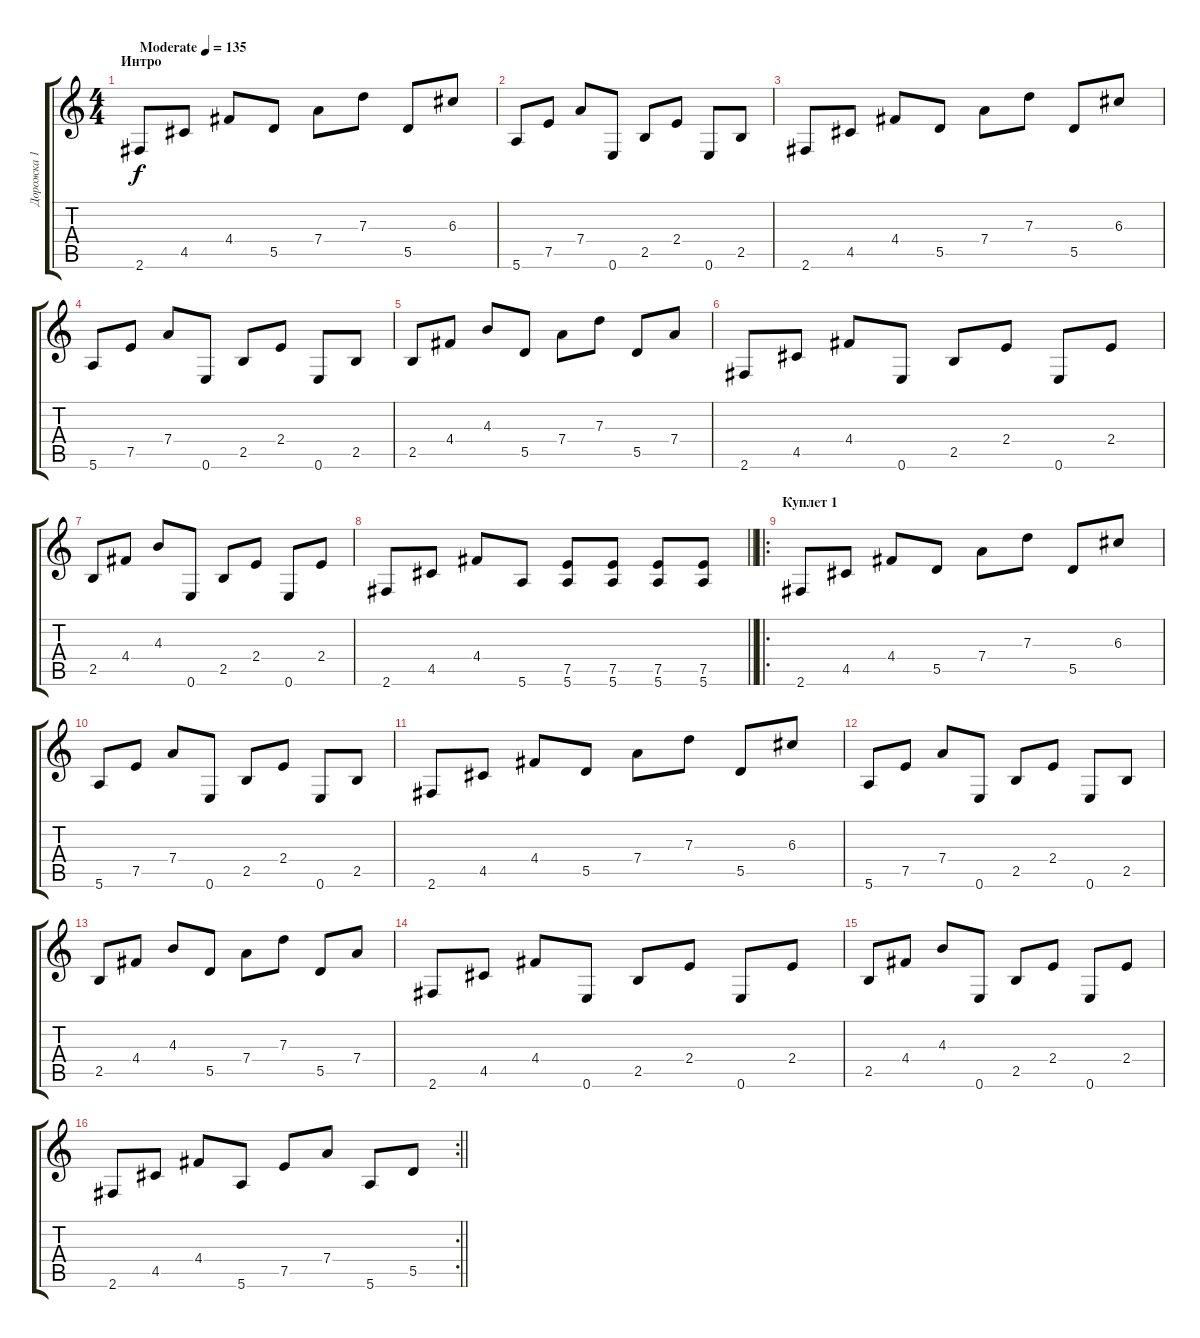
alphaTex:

\track ("Дорожка 1" "Дорожка 1") {instrument acousticguitarsteel}
\staff {score tabs}
\tuning (E4 B3 G3 D3 A2 E2) {hide}
\ts (4 4)
\section ("" "Интро")
\tempo (135 "Moderate")
\clef g2
\ks c
2.6.8{dy f instrument acousticguitarsteel} 4.5.8 4.4.8 5.5.8 7.4.8 7.3.8 5.5.8 6.3.8 |
5.6.8 7.5.8 7.4.8 0.6.8 2.5.8 2.4.8 0.6.8 2.5.8 |
2.6.8 4.5.8 4.4.8 5.5.8 7.4.8 7.3.8 5.5.8 6.3.8 |
5.6.8 7.5.8 7.4.8 0.6.8 2.5.8 2.4.8 0.6.8 2.5.8 |
2.5.8 4.4.8 4.3.8 5.5.8 7.4.8 7.3.8 5.5.8 7.4.8 |
2.6.8 4.5.8 4.4.8 0.6.8 2.5.8 2.4.8 0.6.8 2.4.8 |
2.5.8 4.4.8 4.3.8 0.6.8 2.5.8 2.4.8 0.6.8 2.4.8 |
\barLineRight lightlight
2.6.8 4.5.8 4.4.8 5.6.8 (7.5 5.6).8 (7.5 5.6).8 (7.5 5.6).8 (7.5 5.6).8 |
\ro
\section ("" "Куплет 1")
2.6.8 4.5.8 4.4.8 5.5.8 7.4.8 7.3.8 5.5.8 6.3.8 |
5.6.8 7.5.8 7.4.8 0.6.8 2.5.8 2.4.8 0.6.8 2.5.8 |
2.6.8 4.5.8 4.4.8 5.5.8 7.4.8 7.3.8 5.5.8 6.3.8 |
5.6.8 7.5.8 7.4.8 0.6.8 2.5.8 2.4.8 0.6.8 2.5.8 |
2.5.8 4.4.8 4.3.8 5.5.8 7.4.8 7.3.8 5.5.8 7.4.8 |
2.6.8 4.5.8 4.4.8 0.6.8 2.5.8 2.4.8 0.6.8 2.4.8 |
2.5.8 4.4.8 4.3.8 0.6.8 2.5.8 2.4.8 0.6.8 2.4.8 |
\rc 2
\barLineRight lightlight
2.6.8 4.5.8 4.4.8 5.6.8 7.5.8 7.4.8 5.6.8 5.5.8
